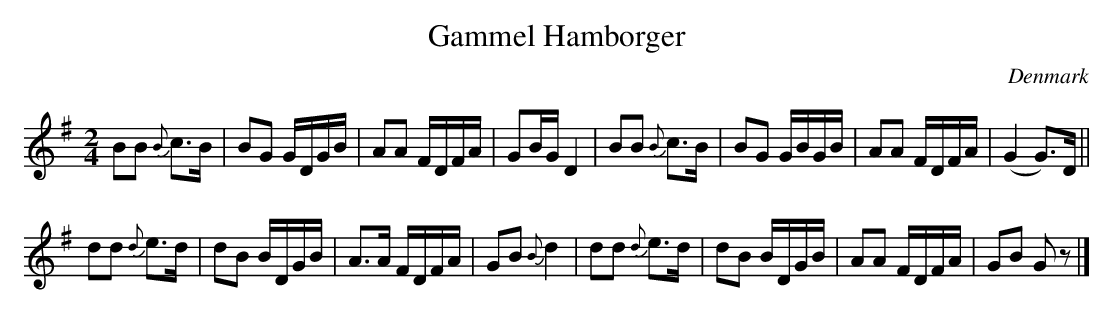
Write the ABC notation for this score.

X:1
T:Gammel Hamborger
O:Denmark
M:2/4
K:G
B2B2 {B}c3B | B2G2 GDGB | \
A2A2 FDFA | G2BG D4| \
B2B2 {B}c3B | B2G2 GBGB | \
A2A2 FDFA | (G4 G3)D ||
d2d2 {d}e3d | d2B2 BDGB | \
A3A FDFA |G2B2 {B}d4| \
d2d2 {d}e3d | d2B2 BDGB | \
A2A2 FDFA | G2B2 G2z2 |]
